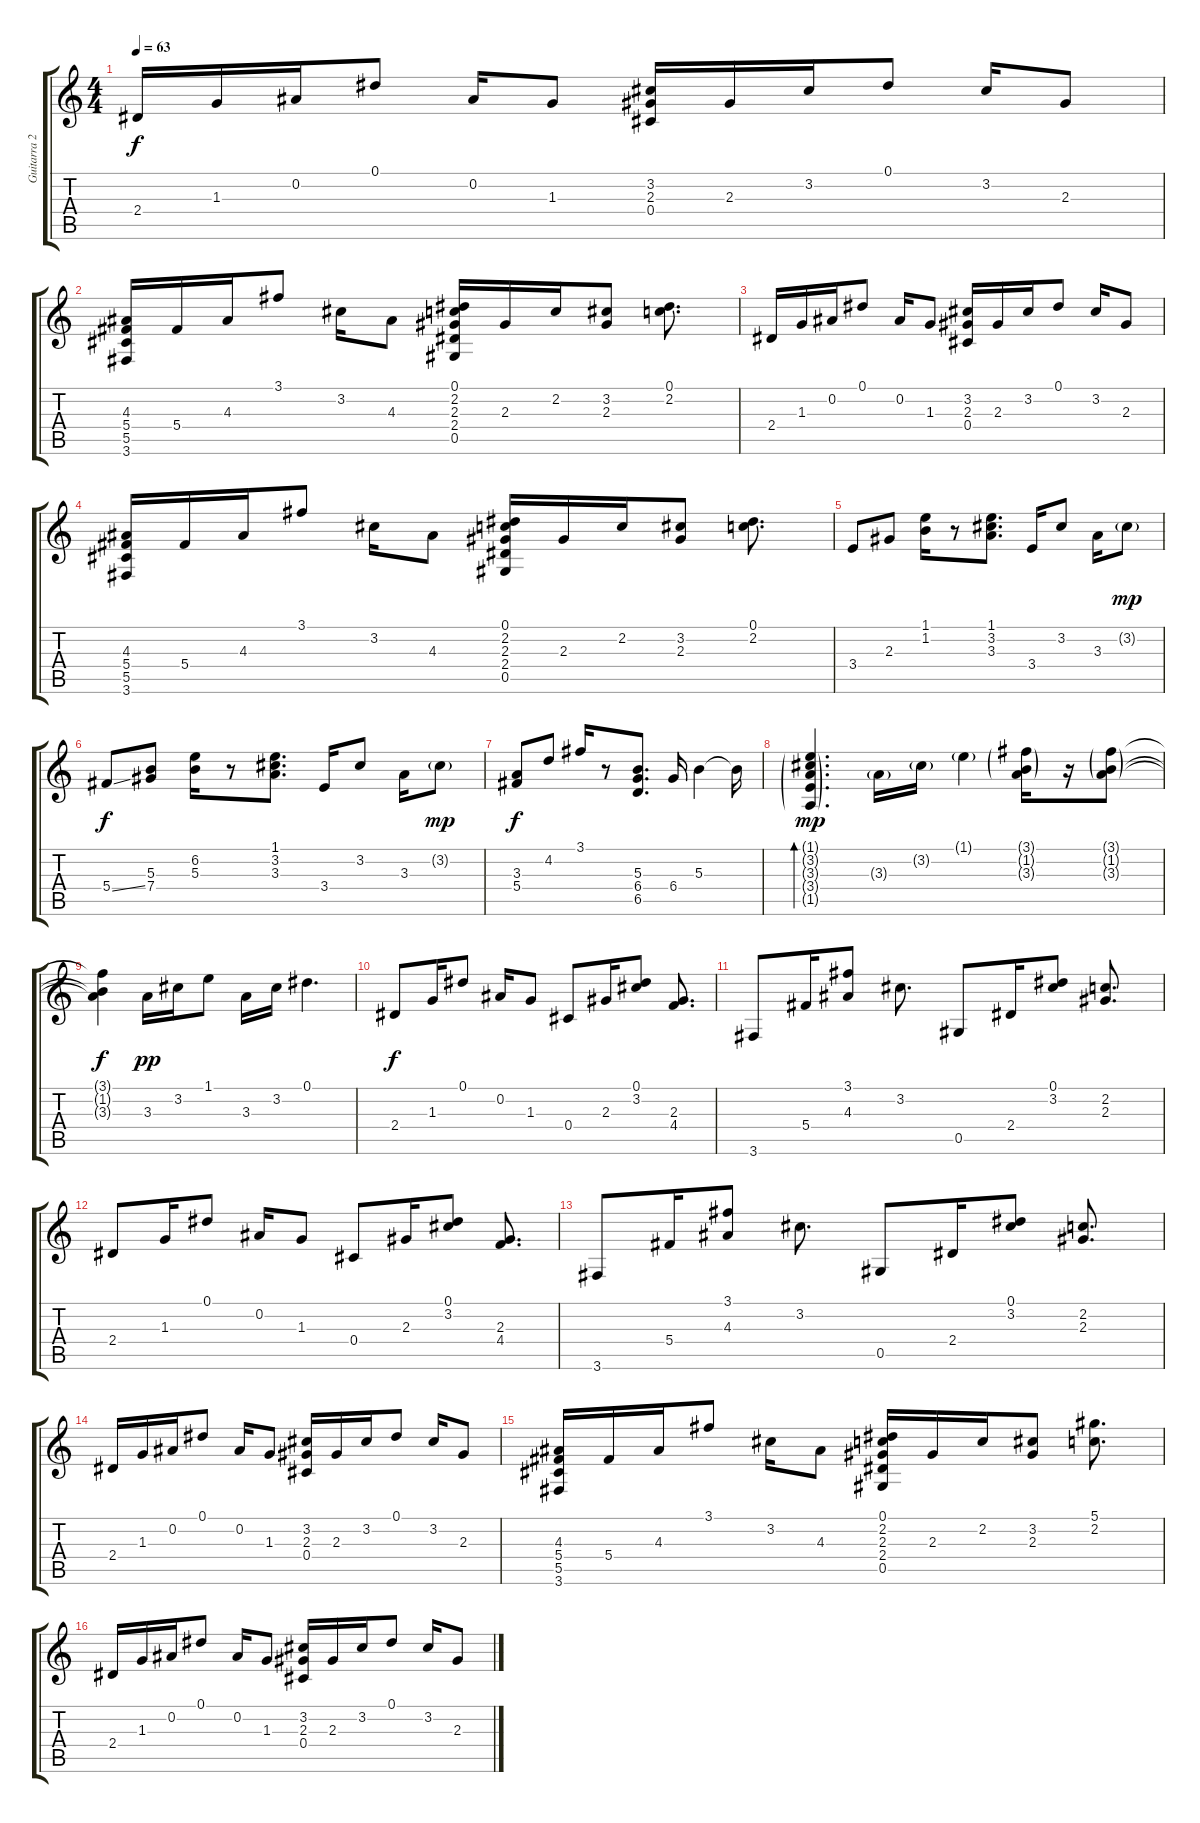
\track ("Guitarra 2" "Guitarra 2") {instrument electricguitarclean}
\staff {score tabs}
\tuning (Eb4 Bb3 Gb3 Db3 Ab2 Eb2) {hide}
\ts (4 4)
\tempo 63
\clef g2
\ks c
2.4.16{dy f} 1.3.16 0.2.16 0.1.8 0.2.16 1.3.8 (3.2 2.3 0.4).16 2.3.16 3.2.16 0.1.8 3.2.16 2.3.8 |
(4.3 5.4 5.5 3.6).16 5.4.16 4.3.16 3.1.8 3.2.16 4.3.8 (0.1 2.2 2.3 2.4 0.5).16 2.3.16 2.2.16 (3.2 2.3).8 (0.1 2.2).8{d} |
2.4.16 1.3.16 0.2.16 0.1.8 0.2.16 1.3.8 (3.2 2.3 0.4).16 2.3.16 3.2.16 0.1.8 3.2.16 2.3.8 |
(4.3 5.4 5.5 3.6).16 5.4.16 4.3.16 3.1.8 3.2.16 4.3.8 (0.1 2.2 2.3 2.4 0.5).16 2.3.16 2.2.16 (3.2 2.3).8 (0.1 2.2).8{d} |
3.4.8 2.3.8 (1.1 1.2).16 r.8 (1.1 3.2 3.3).8{d} 3.4.16 3.2.8 3.3.16 3.2{g}.8{dy mp} |
5.4{ss}.8{dy f} (5.3 7.4).8 (6.2 5.3).16 r.8 (1.1 3.2 3.3).8{d} 3.4.16 3.2.8 3.3.16 3.2{g}.8{dy mp} |
(3.3 5.4).8{dy f} 4.2.8 3.1.16 r.8 (5.3 6.4 6.5).8{d} 6.4.16 5.3.4 5.3{t}.16 |
(1.1{g} 3.2{g} 3.3{g} 3.4{g} 1.5{g}).4{d bd 120 dy mp} 3.3{g}.16 3.2{g}.16 1.1{g}.4 (3.1{g} 1.2{g} 3.3{g}).16 r.16 (3.1{g} 1.2{g} 3.3{g}).8 |
(3.1{t} 1.2{t} 3.3{t}).4{dy f} 3.3.16{dy pp} 3.2.16 1.1.8 3.3.16 3.2.16 0.1.4{d} |
2.4.8{dy f} 1.3.16 0.1.8 0.2.16 1.3.8 0.4.8 2.3.16 (0.1 3.2).8 (2.3 4.4).8{d} |
3.6.8 5.4.16 (3.1 4.3).8 3.2.8{d} 0.5.8 2.4.16 (0.1 3.2).8 (2.2 2.3).8{d} |
2.4.8 1.3.16 0.1.8 0.2.16 1.3.8 0.4.8 2.3.16 (0.1 3.2).8 (2.3 4.4).8{d} |
3.6.8 5.4.16 (3.1 4.3).8 3.2.8{d} 0.5.8 2.4.16 (0.1 3.2).8 (2.2 2.3).8{d} |
2.4.16 1.3.16 0.2.16 0.1.8 0.2.16 1.3.8 (3.2 2.3 0.4).16 2.3.16 3.2.16 0.1.8 3.2.16 2.3.8 |
(4.3 5.4 5.5 3.6).16 5.4.16 4.3.16 3.1.8 3.2.16 4.3.8 (0.1 2.2 2.3 2.4 0.5).16 2.3.16 2.2.16 (3.2 2.3).8 (5.1 2.2).8{d} |
2.4.16 1.3.16 0.2.16 0.1.8 0.2.16 1.3.8 (3.2 2.3 0.4).16 2.3.16 3.2.16 0.1.8 3.2.16 2.3.8
